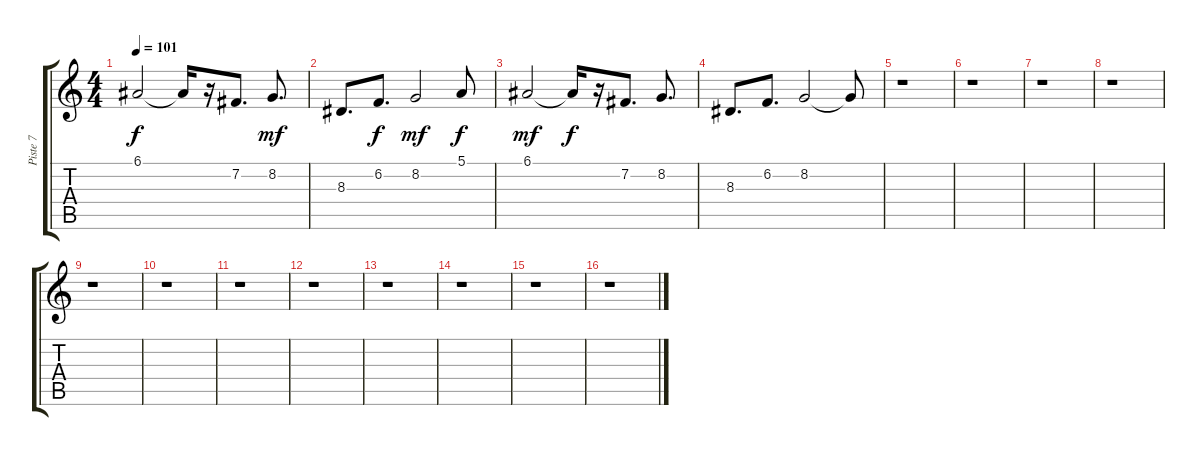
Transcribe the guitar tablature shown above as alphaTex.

\track ("Piste 7" "Piste 7") {instrument stringensemble1}
\staff {score tabs}
\tuning (E4 B3 G3 D3 A2 E2) {hide}
\ts (4 4)
\tempo 101
\clef g2
\ks c
6.1.2{dy f} 6.1{t}.16 r.16 7.2.8{d} 8.2.8{d dy mf} |
8.3.8{d} 6.2.8{d dy f} 8.2.2{dy mf} 5.1.8{dy f} |
6.1.2{dy mf} 6.1{t}.16{dy f} r.16 7.2.8{d} 8.2.8{d} |
8.3.8{d} 6.2.8{d} 8.2.2 8.2{t}.8 |
r.1 |
r.1 |
r.1 |
r.1 |
r.1 |
r.1 |
r.1 |
r.1 |
r.1 |
r.1 |
r.1 |
r.1
